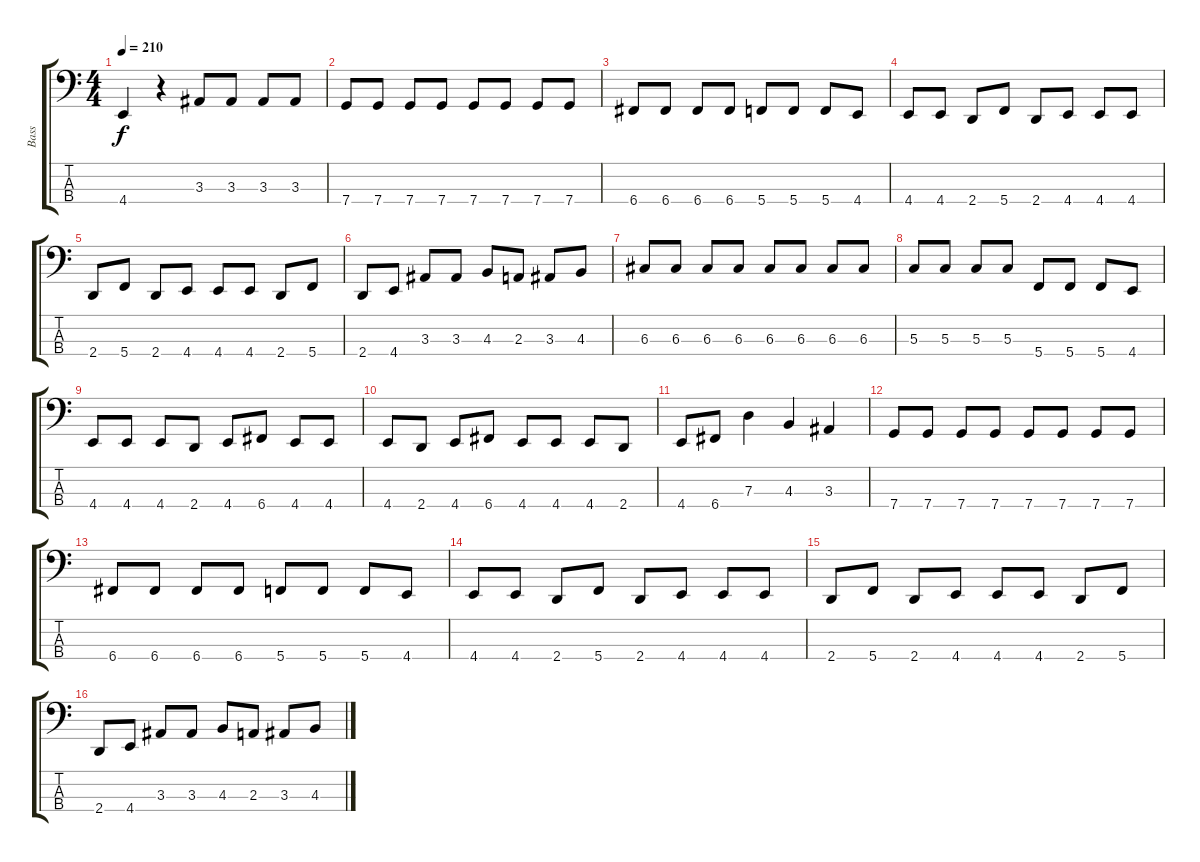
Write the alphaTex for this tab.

\track ("Bass" "Bass") {instrument electricbasspick}
\staff {score tabs}
\tuning (F2 C2 G1 C1) {hide}
\ts (4 4)
\tempo 210
\clef f4
\ks c
4.4.4{dy f} r.4 3.3.8 3.3.8 3.3.8 3.3.8 |
7.4.8 7.4.8 7.4.8 7.4.8 7.4.8 7.4.8 7.4.8 7.4.8 |
6.4.8 6.4.8 6.4.8 6.4.8 5.4.8 5.4.8 5.4.8 4.4.8 |
4.4.8 4.4.8 2.4.8 5.4.8 2.4.8 4.4.8 4.4.8 4.4.8 |
2.4.8 5.4.8 2.4.8 4.4.8 4.4.8 4.4.8 2.4.8 5.4.8 |
2.4.8 4.4.8 3.3.8 3.3.8 4.3.8 2.3.8 3.3.8 4.3.8 |
6.3.8 6.3.8 6.3.8 6.3.8 6.3.8 6.3.8 6.3.8 6.3.8 |
5.3.8 5.3.8 5.3.8 5.3.8 5.4.8 5.4.8 5.4.8 4.4.8 |
4.4.8 4.4.8 4.4.8 2.4.8 4.4.8 6.4.8 4.4.8 4.4.8 |
4.4.8 2.4.8 4.4.8 6.4.8 4.4.8 4.4.8 4.4.8 2.4.8 |
4.4.8 6.4.8 7.3.4 4.3.4 3.3.4 |
7.4.8 7.4.8 7.4.8 7.4.8 7.4.8 7.4.8 7.4.8 7.4.8 |
6.4.8 6.4.8 6.4.8 6.4.8 5.4.8 5.4.8 5.4.8 4.4.8 |
4.4.8 4.4.8 2.4.8 5.4.8 2.4.8 4.4.8 4.4.8 4.4.8 |
2.4.8 5.4.8 2.4.8 4.4.8 4.4.8 4.4.8 2.4.8 5.4.8 |
2.4.8 4.4.8 3.3.8 3.3.8 4.3.8 2.3.8 3.3.8 4.3.8
